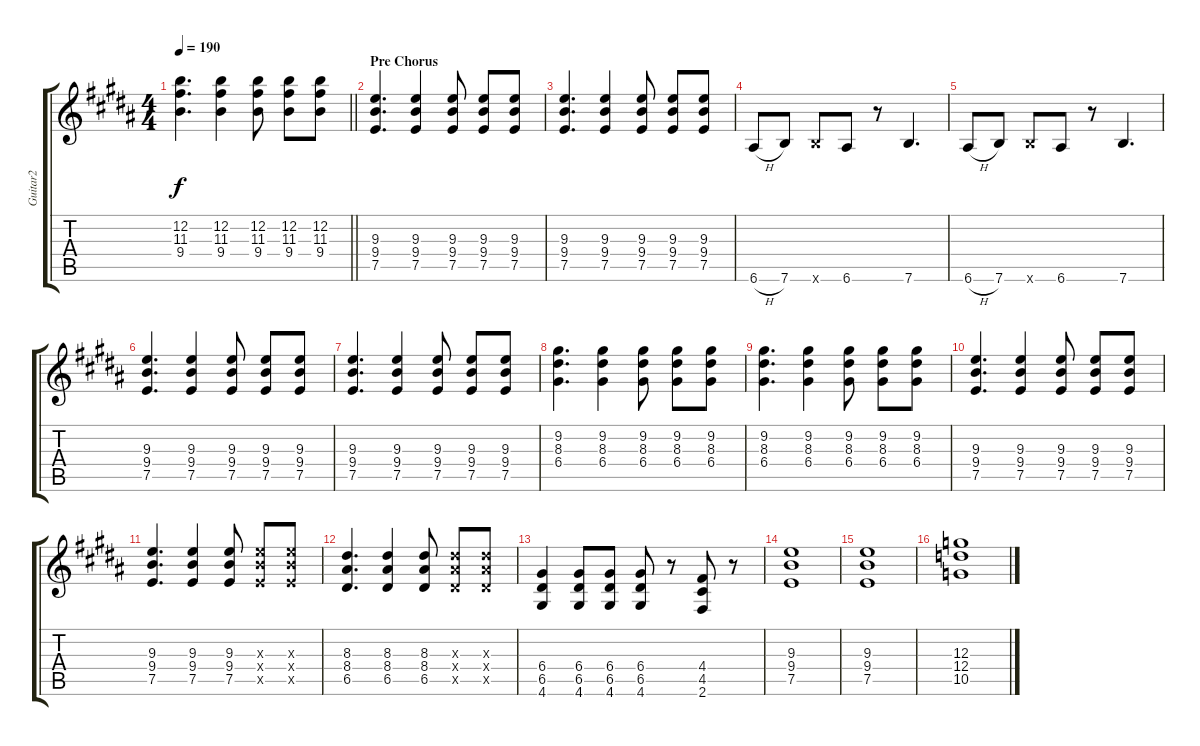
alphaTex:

\track ("Guitar2" "Guitar2") {instrument distortionguitar}
\staff {score tabs}
\tuning (E4 B3 G3 D3 A2 E2) {hide}
\ts (4 4)
\tempo 190
\clef g2
\barLineRight lightlight
\ks b
(12.2 11.3 9.4).4{d dy f} (12.2 11.3 9.4).4 (12.2 11.3 9.4).8 (12.2 11.3 9.4).8 (12.2 11.3 9.4).8 |
\section ("" "Pre Chorus")
(9.3 9.4 7.5).4{d} (9.3 9.4 7.5).4 (9.3 9.4 7.5).8 (9.3 9.4 7.5).8 (9.3 9.4 7.5).8 |
(9.3 9.4 7.5).4{d} (9.3 9.4 7.5).4 (9.3 9.4 7.5).8 (9.3 9.4 7.5).8 (9.3 9.4 7.5).8 |
6.6{h}.8 7.6.8 7.6{x}.8 6.6.8 r.8 7.6.4{d} |
6.6{h}.8 7.6.8 7.6{x}.8 6.6.8 r.8 7.6.4{d} |
(9.3 9.4 7.5).4{d} (9.3 9.4 7.5).4 (9.3 9.4 7.5).8 (9.3 9.4 7.5).8 (9.3 9.4 7.5).8 |
(9.3 9.4 7.5).4{d} (9.3 9.4 7.5).4 (9.3 9.4 7.5).8 (9.3 9.4 7.5).8 (9.3 9.4 7.5).8 |
(9.2 8.3 6.4).4{d} (9.2 8.3 6.4).4 (9.2 8.3 6.4).8 (9.2 8.3 6.4).8 (9.2 8.3 6.4).8 |
(9.2 8.3 6.4).4{d} (9.2 8.3 6.4).4 (9.2 8.3 6.4).8 (9.2 8.3 6.4).8 (9.2 8.3 6.4).8 |
(9.3 9.4 7.5).4{d} (9.3 9.4 7.5).4 (9.3 9.4 7.5).8 (9.3 9.4 7.5).8 (9.3 9.4 7.5).8 |
(9.3 9.4 7.5).4{d} (9.3 9.4 7.5).4 (9.3 9.4 7.5).8 (9.3{x} 9.4{x} 7.5{x}).8 (9.3{x} 9.4{x} 7.5{x}).8 |
(8.3 8.4 6.5).4{d} (8.3 8.4 6.5).4 (8.3 8.4 6.5).8 (8.3{x} 8.4{x} 6.5{x}).8 (8.3{x} 8.4{x} 6.5{x}).8 |
(6.4 6.5 4.6).4 (6.4 6.5 4.6).8 (6.4 6.5 4.6).8 (6.4 6.5 4.6).8 r.8 (4.4 4.5 2.6).8 r.8 |
(9.3 9.4 7.5).1 |
(9.3 9.4 7.5).1 |
(12.3 12.4 10.5).1
